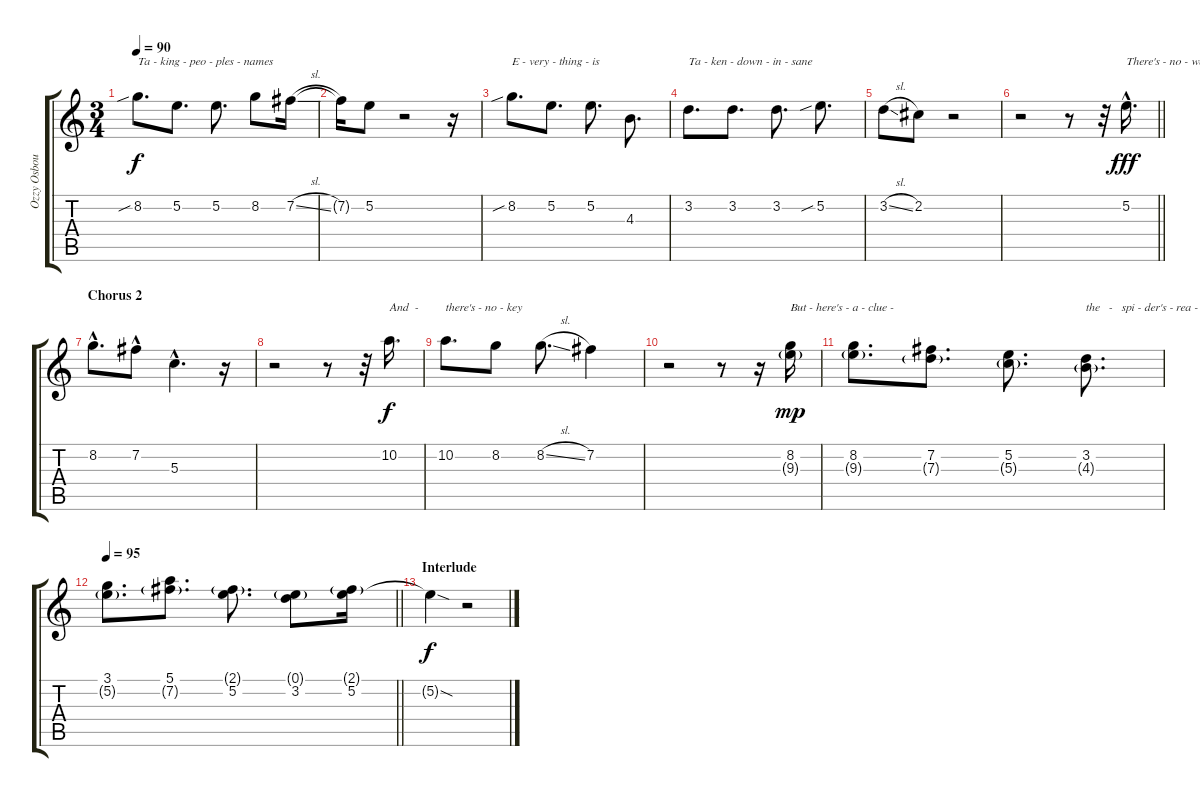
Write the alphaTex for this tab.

\track ("Ozzy Osbourne" "Ozzy Osbou") {instrument contrabass}
\staff {score tabs}
\tuning (E4 B3 G3 D3 A2 E2) {hide}
\ts (3 4)
\tempo 90
\clef g2
\ks c
8.2{sib}.8{d txt "Ta - king - peo - ples - names" dy f} 5.2.8{d} 5.2.8{d} 8.2.8 7.2{sl}.16 |
7.2{t}.16 5.2.8 r.2 r.16 |
8.2{sib}.8{d txt "E - very - thing - is"} 5.2.8{d} 5.2.8{d} 4.3.8{d} |
3.2.8{d txt "Ta - ken - down - in - sane"} 3.2.8{d} 3.2.8{d} 5.2{sib}.8{d} |
3.2{sl}.8 2.2.8 r.2 |
\barLineRight lightlight
r.2 r.8 r.32 5.2{hac}.16{d txt "There's - no - way - out" dy fff} |
\section ("" "Chorus 2")
8.2{hac}.8{d} 7.2{hac}.8 5.3{hac}.4{d} r.16 |
r.2 r.8 r.32 10.2.16{d txt "And  -  " dy f} |
10.2.8{d txt "there's - no - key"} 8.2.8 8.2{sl}.8{d} 7.2.4 |
r.2 r.8 r.16 (8.2 9.3{g}).16{txt "But - here's - a - clue - " dy mp} |
(8.2 9.3{g}).8{d} (7.2 7.3{g}).8{d} (5.2 5.3{g}).8{d} (3.2 4.3{g}).8{d txt "the   -   spi - der's - rea - lly - me"} |
\tempo 95
\barLineRight lightlight
(3.1 5.2{g}).8{d} (5.1 7.2{g}).8{d} (2.1{g} 5.2).8{d} (0.1{g} 3.2).8 (2.1{g} 5.2).16 |
\section ("" "Interlude")
5.2{sod t}.4{dy f} r.2
